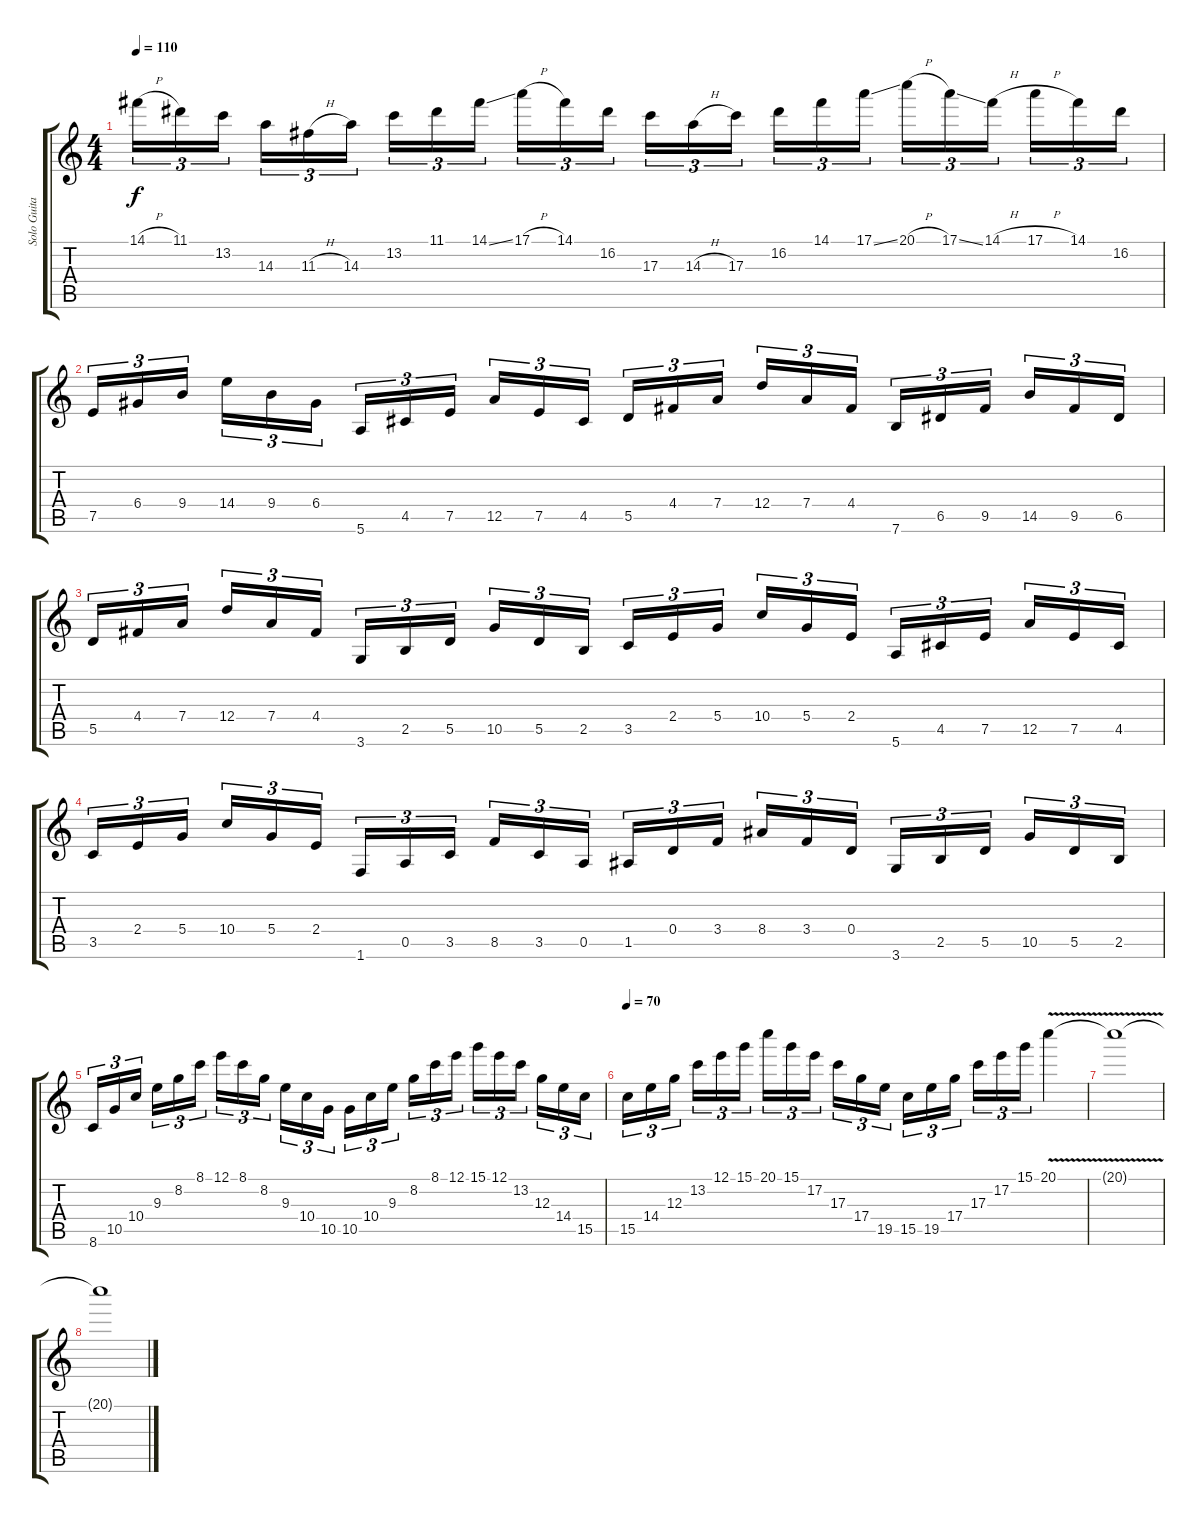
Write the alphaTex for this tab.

\track ("Solo Guitar" "Solo Guita") {instrument distortionguitar}
\staff {score tabs}
\tuning (E4 B3 G3 D3 A2 E2) {hide}
\ts (4 4)
\tempo 110
\clef g2
\ks c
14.1{h}.16{tu (3 2) dy f} 11.1.16{tu (3 2)} 13.2.16{tu (3 2)} 14.3.16{tu (3 2)} 11.3{h}.16{tu (3 2)} 14.3.16{tu (3 2)} 13.2.16{tu (3 2)} 11.1.16{tu (3 2)} 14.1{ss}.16{tu (3 2)} 17.1{h}.16{tu (3 2)} 14.1.16{tu (3 2)} 16.2.16{tu (3 2)} 17.3.16{tu (3 2)} 14.3{h}.16{tu (3 2)} 17.3.16{tu (3 2)} 16.2.16{tu (3 2)} 14.1.16{tu (3 2)} 17.1{ss}.16{tu (3 2)} 20.1{h}.16{tu (3 2)} 17.1{ss}.16{tu (3 2)} 14.1{h}.16{tu (3 2)} 17.1{h}.16{tu (3 2)} 14.1.16{tu (3 2)} 16.2.16{tu (3 2)} |
7.5.16{tu (3 2)} 6.4.16{tu (3 2)} 9.4.16{tu (3 2)} 14.4.16{tu (3 2)} 9.4.16{tu (3 2)} 6.4.16{tu (3 2)} 5.6.16{tu (3 2)} 4.5.16{tu (3 2)} 7.5.16{tu (3 2)} 12.5.16{tu (3 2)} 7.5.16{tu (3 2)} 4.5.16{tu (3 2)} 5.5.16{tu (3 2)} 4.4.16{tu (3 2)} 7.4.16{tu (3 2)} 12.4.16{tu (3 2)} 7.4.16{tu (3 2)} 4.4.16{tu (3 2)} 7.6.16{tu (3 2)} 6.5.16{tu (3 2)} 9.5.16{tu (3 2)} 14.5.16{tu (3 2)} 9.5.16{tu (3 2)} 6.5.16{tu (3 2)} |
5.5.16{tu (3 2)} 4.4.16{tu (3 2)} 7.4.16{tu (3 2)} 12.4.16{tu (3 2)} 7.4.16{tu (3 2)} 4.4.16{tu (3 2)} 3.6.16{tu (3 2)} 2.5.16{tu (3 2)} 5.5.16{tu (3 2)} 10.5.16{tu (3 2)} 5.5.16{tu (3 2)} 2.5.16{tu (3 2)} 3.5.16{tu (3 2)} 2.4.16{tu (3 2)} 5.4.16{tu (3 2)} 10.4.16{tu (3 2)} 5.4.16{tu (3 2)} 2.4.16{tu (3 2)} 5.6.16{tu (3 2)} 4.5.16{tu (3 2)} 7.5.16{tu (3 2)} 12.5.16{tu (3 2)} 7.5.16{tu (3 2)} 4.5.16{tu (3 2)} |
3.5.16{tu (3 2)} 2.4.16{tu (3 2)} 5.4.16{tu (3 2)} 10.4.16{tu (3 2)} 5.4.16{tu (3 2)} 2.4.16{tu (3 2)} 1.6.16{tu (3 2)} 0.5.16{tu (3 2)} 3.5.16{tu (3 2)} 8.5.16{tu (3 2)} 3.5.16{tu (3 2)} 0.5.16{tu (3 2)} 1.5.16{tu (3 2)} 0.4.16{tu (3 2)} 3.4.16{tu (3 2)} 8.4.16{tu (3 2)} 3.4.16{tu (3 2)} 0.4.16{tu (3 2)} 3.6.16{tu (3 2)} 2.5.16{tu (3 2)} 5.5.16{tu (3 2)} 10.5.16{tu (3 2)} 5.5.16{tu (3 2)} 2.5.16{tu (3 2)} |
8.6.16{tu (3 2)} 10.5.16{tu (3 2)} 10.4.16{tu (3 2)} 9.3.16{tu (3 2)} 8.2.16{tu (3 2)} 8.1.16{tu (3 2)} 12.1.16{tu (3 2)} 8.1.16{tu (3 2)} 8.2.16{tu (3 2)} 9.3.16{tu (3 2)} 10.4.16{tu (3 2)} 10.5.16{tu (3 2)} 10.5.16{tu (3 2)} 10.4.16{tu (3 2)} 9.3.16{tu (3 2)} 8.2.16{tu (3 2)} 8.1.16{tu (3 2)} 12.1.16{tu (3 2)} 15.1.16{tu (3 2)} 12.1.16{tu (3 2)} 13.2.16{tu (3 2)} 12.3.16{tu (3 2)} 14.4.16{tu (3 2)} 15.5.16{tu (3 2)} |
\tempo 70
15.5.16{tu (3 2)} 14.4.16{tu (3 2)} 12.3.16{tu (3 2)} 13.2.16{tu (3 2)} 12.1.16{tu (3 2)} 15.1.16{tu (3 2)} 20.1.16{tu (3 2)} 15.1.16{tu (3 2)} 17.2.16{tu (3 2)} 17.3.16{tu (3 2)} 17.4.16{tu (3 2)} 19.5.16{tu (3 2)} 15.5.16{tu (3 2)} 19.5.16{tu (3 2)} 17.4.16{tu (3 2)} 17.3.16{tu (3 2)} 17.2.16{tu (3 2)} 15.1.16{tu (3 2)} 20.1{v}.4 |
20.1{t}.1 |
20.1{t}.1{volume 5}
